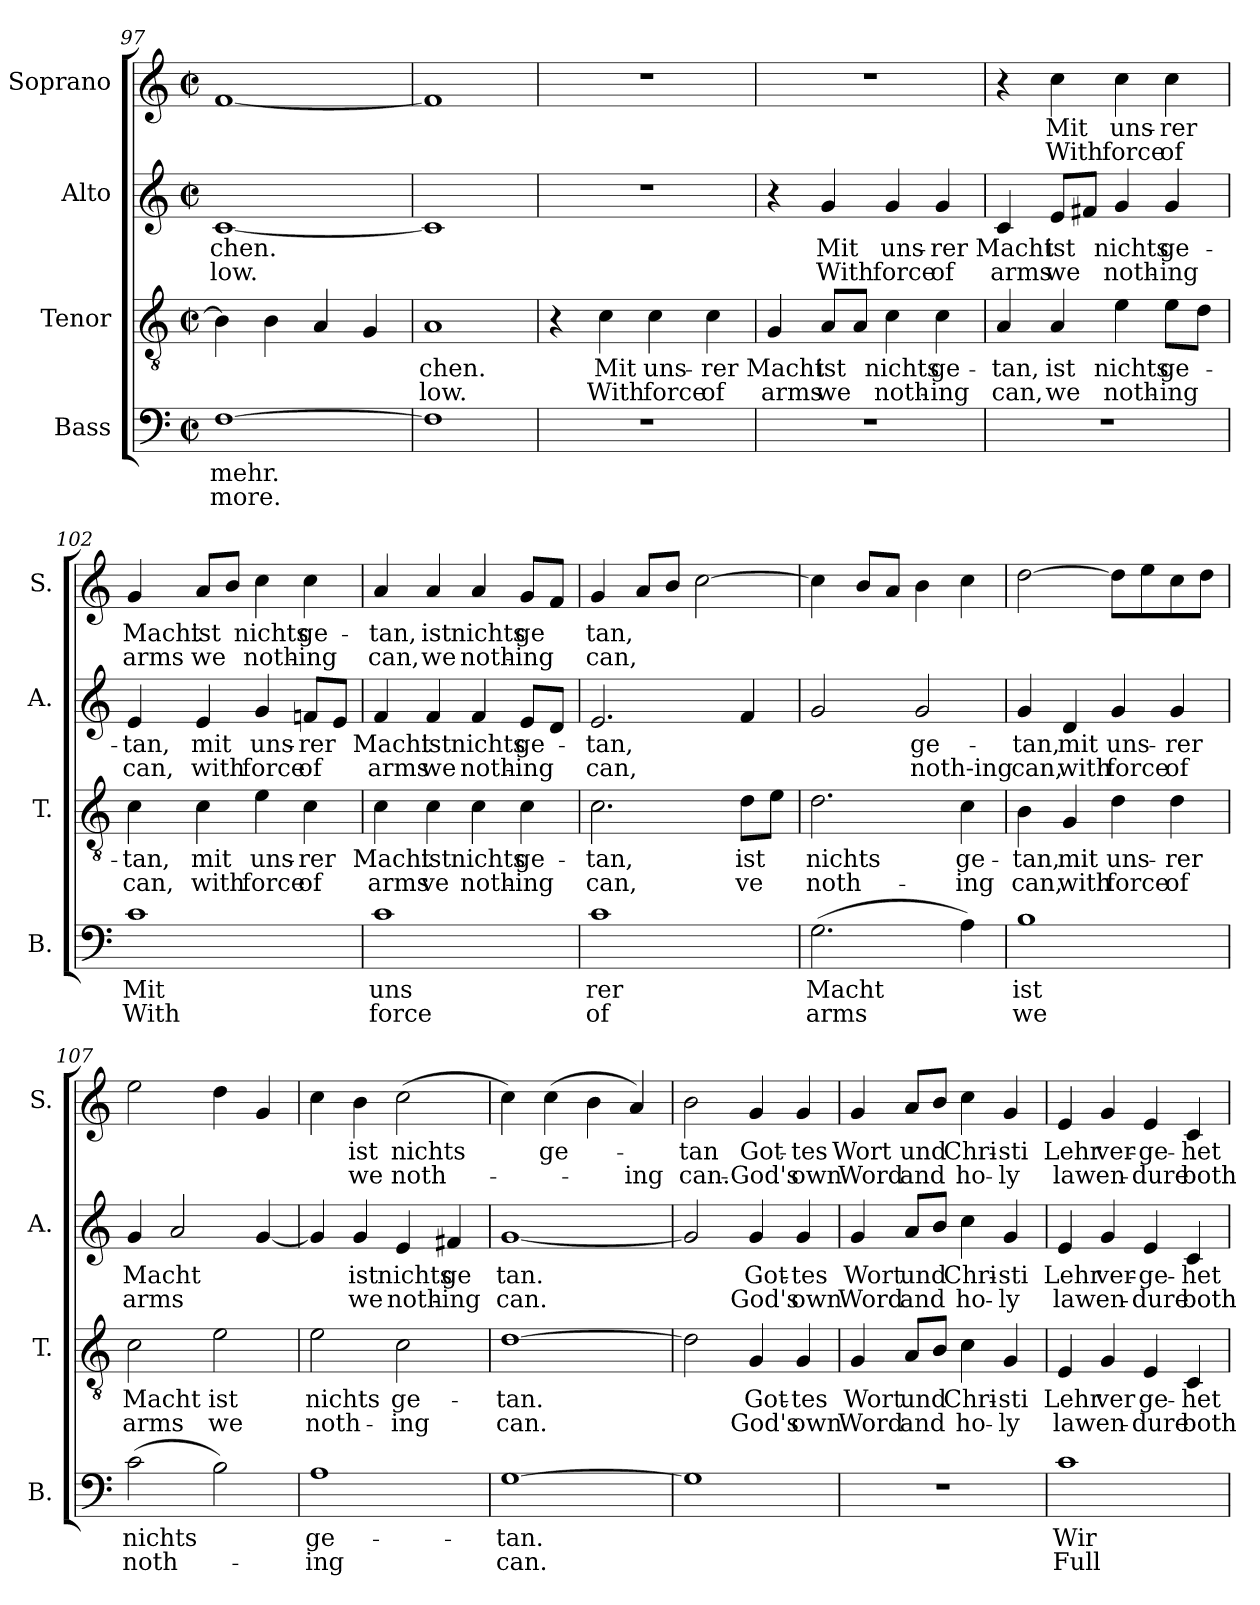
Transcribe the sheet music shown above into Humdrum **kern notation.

**kern	**text	**text	**kern	**text	**text	**kern	**text	**text	**kern	**text	**text
*part4	*part4	*part4	*part3	*part3	*part3	*part2	*part2	*part2	*part1	*part1	*part1
*staff4	*staff4	*staff4	*staff3	*staff3	*staff3	*staff2	*staff2	*staff2	*staff1	*staff1	*staff1
*I"Bass	*	*	*I"Tenor	*	*	*I"Alto	*	*	*I"Soprano	*	*
*I'B.	*	*	*I'T.	*	*	*I'A.	*	*	*I'S.	*	*
*clefF4	*	*	*clefGv2	*	*	*clefG2	*	*	*clefG2	*	*
*k[]	*	*	*k[]	*	*	*k[]	*	*	*k[]	*	*
*M2/2	*	*	*M2/2	*	*	*M2/2	*	*	*M2/2	*	*
*met(c|)	*	*	*met(c|)	*	*	*met(c|)	*	*	*met(c|)	*	*
=97	=97	=97	=97	=97	=97	=97	=97	=97	=97	=97	=97
[1F	-mehr.	-more.	4B\]	.	.	[1c	-chen.	-low.	[1f	.	.
.	.	.	4B\	.	.	.	.	.	.	.	.
.	.	.	4A/	.	.	.	.	.	.	.	.
.	.	.	4G/	.	.	.	.	.	.	.	.
=98	=98	=98	=98	=98	=98	=98	=98	=98	=98	=98	=98
1F]	.	.	1A	-chen.	-low.	1c]	.	.	1f]	.	.
!!LO:LB:g=z
=99	=99	=99	=99	=99	=99	=99	=99	=99	=99	=99	=99
1r	.	.	4r	.	.	1r	.	.	1r	.	.
.	.	.	4c\	-Mit	-With	.	.	.	.	.	.
.	.	.	4c\	uns-	force	.	.	.	.	.	.
.	.	.	4c\	-rer	of	.	.	.	.	.	.
=100	=100	=100	=100	=100	=100	=100	=100	=100	=100	=100	=100
1r	.	.	4G/	Macht	arms	4r	.	.	1r	.	.
.	.	.	8A/L	ist	we	4g/	Mit	With	.	.	.
.	.	.	8A/J	.	.	.	.	.	.	.	.
.	.	.	4c\	nichts	noth-	4g/	uns-	force	.	.	.
.	.	.	4c\	ge-	-ing	4g/	-rer	of	.	.	.
=101	=101	=101	=101	=101	=101	=101	=101	=101	=101	=101	=101
1r	.	.	4A/	-tan,	can,	4c/	Macht	arms	4r	.	.
.	.	.	4A/	ist	we	8e/L	ist	we	4cc\	Mit	With
.	.	.	.	.	.	8f#X/J	.	.	.	.	.
.	.	.	4e\	nichts	noth-	4g/	nichts	noth-	4cc\	uns-	force
.	.	.	8e\L	ge-	-ing	4g/	ge-	-ing	4cc\	-rer	of
.	.	.	8d\J	.	.	.	.	.	.	.	.
=102	=102	=102	=102	=102	=102	=102	=102	=102	=102	=102	=102
1c	-Mit	With	4c\	-tan,	can,	4e/	-tan,	can,	4g/	Macht	arms
.	.	.	4c\	mit	with	4e/	mit	with	8a/L	ist	we
.	.	.	.	.	.	.	.	.	8b/J	.	.
.	.	.	4e\	uns-	force	4g/	uns-	force	4cc\	nichts	noth-
.	.	.	4c\	-rer	of	8fn/L	-rer	of	4cc\	ge-	-ing
.	.	.	.	.	.	8e/J	.	.	.	.	.
!!LO:PB:g=z
=103	=103	=103	=103	=103	=103	=103	=103	=103	=103	=103	=103
1c	uns	force	4c\	Macht	arms	4f/	Macht	arms	4a/	-tan,	can,
.	.	.	4c\	ist	ve	4f/	ist	we	4a/	ist	we
.	.	.	4c\	nichts	noth-	4f/	nichts	noth-	4a/	nichts	noth-
.	.	.	4c\	ge-	-ing	8e/L	ge-	-ing	8g/L	ge	-ing
.	.	.	.	.	.	8d/J	.	.	8f/J	.	.
=104	=104	=104	=104	=104	=104	=104	=104	=104	=104	=104	=104
1c	rer	-of	2.c\	-tan,	can,	2.e/	tan,	can,	4g/	tan,	can,
.	.	.	.	.	.	.	.	.	8a/L	.	.
.	.	.	.	.	.	.	.	.	8b/J	.	.
.	.	.	.	.	.	.	.	.	[2cc\	.	.
.	.	.	8d\L	ist	ve	4f/	.	.	.	.	.
.	.	.	8e\J	.	.	.	.	.	.	.	.
=105	=105	=105	=105	=105	=105	=105	=105	=105	=105	=105	=105
(2.G\	Macht	arms	2.d\	nichts	noth-	2g/	.	.	4cc\]	.	.
.	.	.	.	.	.	.	.	.	8b/L	.	.
.	.	.	.	.	.	.	.	.	8a/J	.	.
.	.	.	.	.	.	2g/	ge-	noth-ing	4b\	.	.
4A\)	.	.	4c\	ge-	-ing	.	.	.	4cc\	.	.
=106	=106	=106	=106	=106	=106	=106	=106	=106	=106	=106	=106
1B	ist	we	4B\	-tan,	can,	4g/	-tan,	can,	[2dd\	.	.
.	.	.	4G/	mit	with	4d/	mit	with	.	.	.
.	.	.	4d\	uns-	force	4g/	uns-	force	8dd\L]	.	.
.	.	.	.	.	.	.	.	.	8ee\	.	.
.	.	.	4d\	-rer	of	4g/	-rer	of	8cc\	.	.
.	.	.	.	.	.	.	.	.	8dd\J	.	.
=107	=107	=107	=107	=107	=107	=107	=107	=107	=107	=107	=107
(2c\	nichts	noth-	2c\	Macht	arms	4g/	Macht	arms	2ee\	.	.
.	.	.	.	.	.	2a/	.	.	.	.	.
2B\)	.	.	2e\	ist	we	.	.	.	4dd\	.	.
.	.	.	.	.	.	[4g/	.	.	4g/	.	.
=108	=108	=108	=108	=108	=108	=108	=108	=108	=108	=108	=108
1A	ge-	-ing	2e\	nichts	noth-	4g/]	.	.	4cc\	.	.
.	.	.	.	.	.	4g/	ist	we	4b\	ist	we
.	.	.	2c\	ge-	-ing	4e/	nichts	noth-	(2cc\	nichts	noth-
.	.	.	.	.	.	4f#X/	ge	-ing	.	.	.
!!LO:LB:g=z
=109	=109	=109	=109	=109	=109	=109	=109	=109	=109	=109	=109
[1G	-tan.	can.	[1d	-tan.	-can.	[1g	tan.	-can.	4cc\)	.	.
.	.	.	.	.	.	.	.	.	(4cc\	ge-	.
.	.	.	.	.	.	.	.	.	4b\	.	.
.	.	.	.	.	.	.	.	.	4a/)	.	-ing
=110	=110	=110	=110	=110	=110	=110	=110	=110	=110	=110	=110
1G]	.	.	2d\]	.	.	2g/]	.	.	2b\	-tan	can.-
.	.	.	4G/	Got-	God's	4g/	Got-	God's	4g/	Got-	-God's
.	.	.	4G/	-tes	own	4g/	-tes	own	4g/	-tes	own
=111	=111	=111	=111	=111	=111	=111	=111	=111	=111	=111	=111
1rF	.	.	4G/	Wort	Word	4g/	Wort	Word	4g/	Wort	Word
.	.	.	8A/L	und	and	8a/L	und	and	8a/L	und	and
.	.	.	8B/J	.	.	8b/J	.	.	8b/J	.	.
.	.	.	4c\	Chri-	ho-	4cc\	Chri-	ho-	4cc\	Chri-	ho-
.	.	.	4G/	-sti	-ly	4g/	-sti	-ly	4g/	-sti	-ly
=112	=112	=112	=112	=112	=112	=112	=112	=112	=112	=112	=112
1c	Wir	Full	4E/	Lehr	law	4e/	Lehr	law	4e/	Lehr	law
.	.	.	4G/	ver	en-	4g/	ver-	en-	4g/	ver-	en-
.	.	.	4E/	ge-	-dure	4e/	-ge-	-dure	4e/	-ge-	-dure
.	.	.	4C/	-het	both	4c/	-het	both	4c/	-het	both
=	=	=	=	=	=	=	=	=	=	=	=
*-	*-	*-	*-	*-	*-	*-	*-	*-	*-	*-	*-
